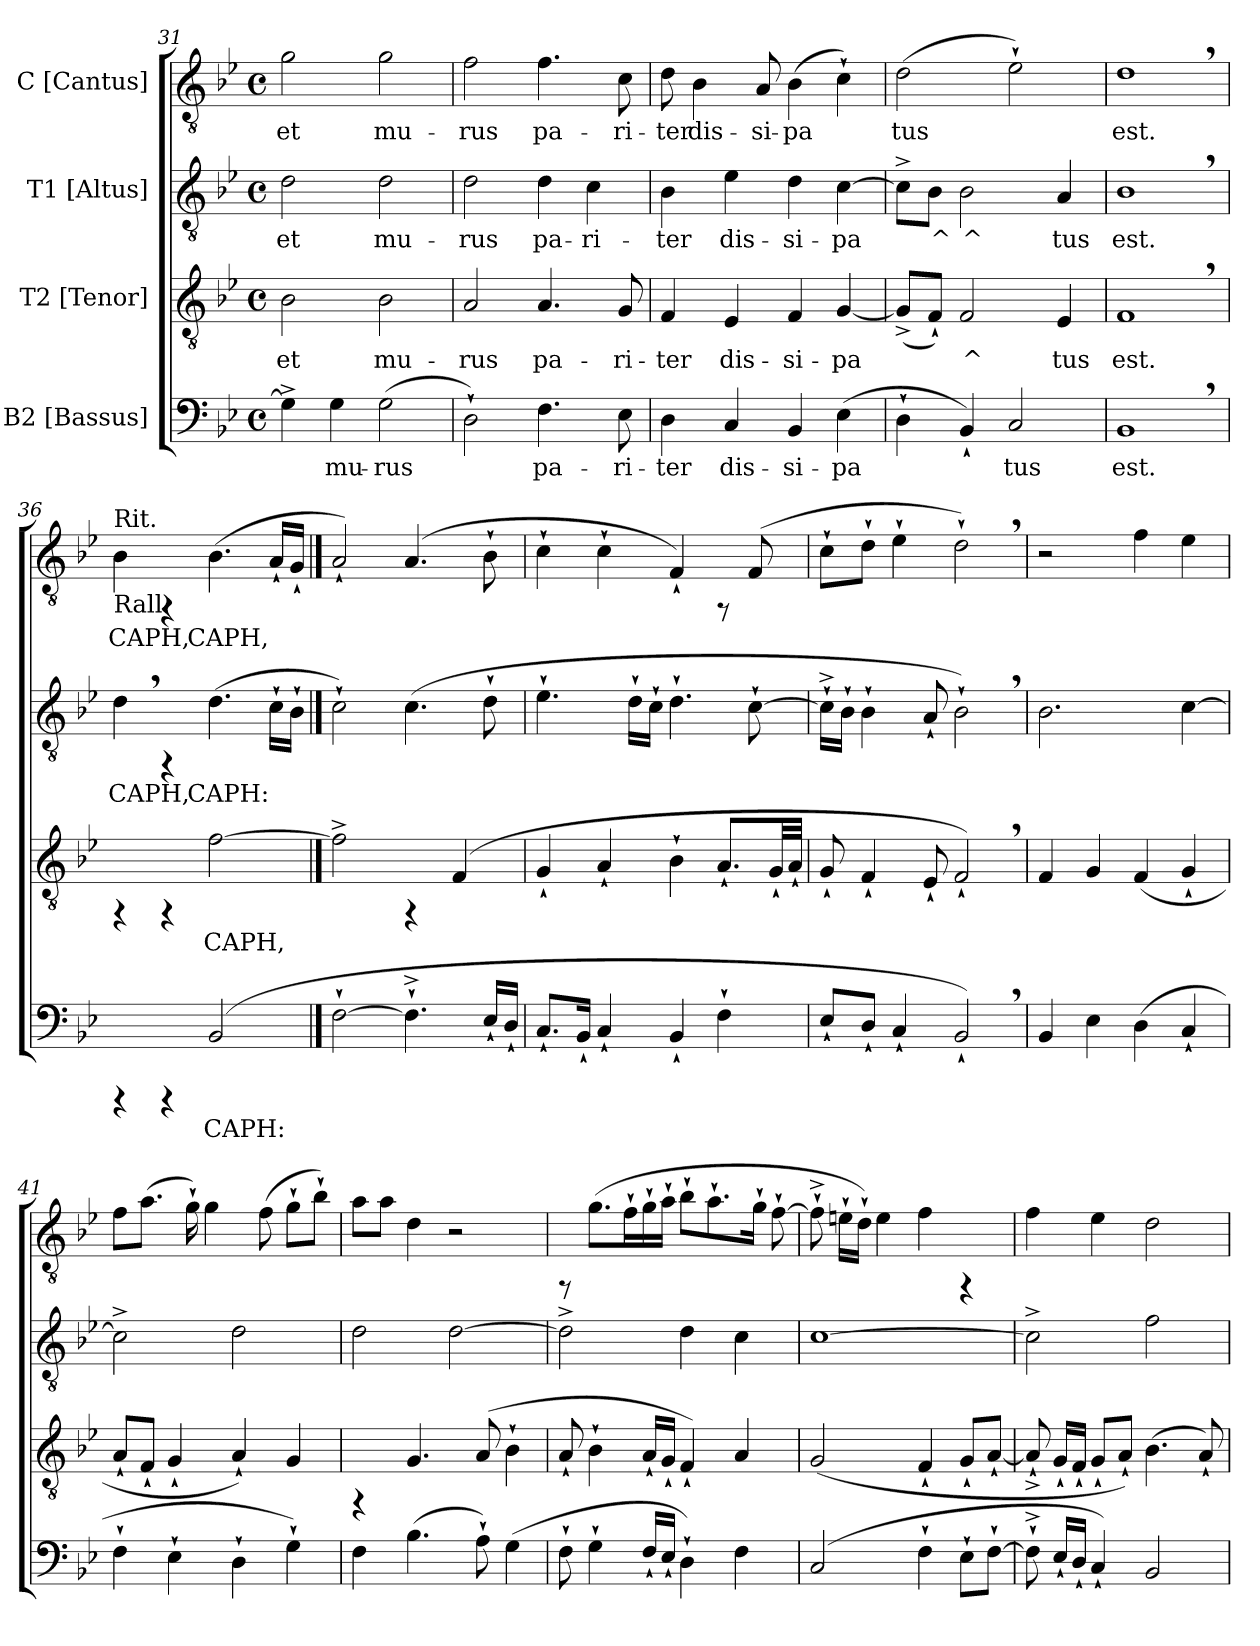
**kern	**text	**kern	**text	**kern	**text	**kern	**text
*part4	*part4	*part3	*part3	*part2	*part2	*part1	*part1
*staff4	*staff4	*staff3	*staff3	*staff2	*staff2	*staff1	*staff1
*I"B2 [Bassus]	*	*I"T2 [Tenor]	*	*I"T1 [Altus]	*	*I"C [Cantus]	*
*clefF4	*	*clefGv2	*	*clefGv2	*	*clefGv2	*
*k[b-e-]	*	*k[b-e-]	*	*k[b-e-]	*	*k[b-e-]	*
*B-:	*	*B-:	*	*B-:	*	*B-:	*
*M4/4	*	*M4/4	*	*M4/4	*	*M4/4	*
*met(c)	*	*met(c)	*	*met(c)	*	*met(c)	*
=31	=31	=31	=31	=31	=31	=31	=31
!	!LO:LY:b	!	!LO:LY:b	!	!LO:LY:b	!	!LO:LY:b
4G^>\]	.	2B-\	et	2d\	et	2g\	et
!	!LO:LY:b	!	!	!	!	!	!
4G\	mu-	.	.	.	.	.	.
!	!LO:LY:b	!	!LO:LY:b	!	!LO:LY:b	!	!LO:LY:b
(>2G\	-rus	2B-\	mu-	2d\	mu-	2g\	mu-
!!LO:PB:g=z
=32	=32	=32	=32	=32	=32	=32	=32
!	!LO:LY:b	!	!LO:LY:b	!	!LO:LY:b	!	!LO:LY:b
2D`>\)	.	2A/	-rus	2d\	-rus	2f\	-rus
!	!LO:LY:b	!	!LO:LY:b	!	!LO:LY:b	!	!LO:LY:b
4.F\	pa-	4.A/	pa-	4d\	pa-	4.f\	pa-
!	!	!	!	!	!LO:LY:b	!	!
.	.	.	.	4c\	-ri-	.	.
!	!LO:LY:b	!	!LO:LY:b	!	!	!	!LO:LY:b
8E-\	-ri-	8G/	-ri-	.	.	8c\	-ri-
=33	=33	=33	=33	=33	=33	=33	=33
!	!LO:LY:b	!	!LO:LY:b	!	!LO:LY:b	!	!LO:LY:b
4D\	-ter	4F/	-ter	4B-\	-ter	8d\	-ter
!	!	!	!	!	!	!	!LO:LY:b
.	.	.	.	.	.	4B-\	dis-
!	!LO:LY:b	!	!LO:LY:b	!	!LO:LY:b	!	!
4C/	dis-	4E-/	dis-	4e-\	dis-	.	.
!	!	!	!	!	!	!	!LO:LY:b
.	.	.	.	.	.	8A/	-si-
!	!LO:LY:b	!	!LO:LY:b	!	!LO:LY:b	!	!LO:LY:b
4BB-/	-si-	4F/	-si-	4d\	-si-	(>4B-\	-pa-
!	!LO:LY:b	!	!LO:LY:b	!	!LO:LY:b	!	!LO:LY:b
(>4E-\	-pa-	[<4G/	-pa-	[>4c\	-pa-	4c`>\)	--
=34	=34	=34	=34	=34	=34	=34	=34
!	!LO:LY:b	!	!LO:LY:b	!	!LO:LY:b	!	!LO:LY:b
4D`>\	-	(>8G^</L]	-	8c^>\L]	-	(>2d\	-tus
!	!	!	!LO:LY:b	!	!LO:LY:b	!	!
.	.	8F`</J)	.	8B-\J	^	.	.
!	!LO:LY:b	!	!LO:LY:b	!	!LO:LY:b	!	!
4BB-`</)	.	2F/	^	2B-\	^	.	.
!	!LO:LY:b	!	!	!	!	!	!LO:LY:b
2C/	tus	.	.	.	.	2e-`>\)	.
!	!	!	!LO:LY:b	!	!LO:LY:b	!	!
.	.	4E-/	tus	4A/	tus	.	.
=35	=35	=35	=35	=35	=35	=35	=35
!	!LO:LY:b	!	!LO:LY:b	!	!LO:LY:b	!	!LO:LY:b
1BB-,<	est.	1F,<	est.	1B-,>	est.	1d,>	est.
=36	=36	=36	=36	=36	=36	=36	=36
*	*	*	*	*	*	*MM60	*
!	!	!	!	!	!	!LO:TX:a:t=Rit.	!
!	!	!	!	!	!	!LO:TX:b:t=Rall.	!
!	!	!	!	!	!LO:LY:b	!	!LO:LY:b
4rCCC	.	4rFF	.	4d,>\	CAPH,	4B-\	CAPH,
4rCCC	.	4rFF	.	4rFF	.	4rFF	.
!	!LO:LY:b	!	!LO:LY:b	!	!LO:LY:b	!	!LO:LY:b
(>2BB-/	CAPH:	[>2f\	CAPH,	(>4.d\	CAPH:	(>4.B-\	CAPH,
!	!	!	!	!	!LO:LY:b	!	!LO:LY:b
.	.	.	.	16c`>\L	.	16A`</L	.
!	!	!	!	!	!LO:LY:b	!	!LO:LY:b
.	.	.	.	16B-`>\J	.	16G`</J	.
!!LO:LB:g=z
==37	==37	==37	==37	==37	==37	==37	==37
[>2F`>\	.	2f^>\]	.	2c`>\)	.	2A`</)	.
4.F^>`>\]	.	4rFF	.	(>4.c\	.	(>4.A/	.
.	.	(>4F/	.	.	.	.	.
16E-`</L	.	.	.	8d`>\	.	8B-`>\	.
16D`</J	.	.	.	.	.	.	.
=38	=38	=38	=38	=38	=38	=38	=38
8.C`</L	.	4G`</	.	4.e-`>\	.	4c`>\	.
16BB-`</J	.	.	.	.	.	.	.
4C`</	.	4A`</	.	.	.	4c`>\	.
.	.	.	.	16d`>\L	.	.	.
.	.	.	.	16c`>\J	.	.	.
4BB-`</	.	4B-`>\	.	4.d`>\	.	4F`</)	.
4F`>\	.	8.A`</L	.	.	.	8rFF	.
.	.	.	.	[>8c`>\	.	(>8F/	.
.	.	32G`</	.	.	.	.	.
.	.	32A`</J	.	.	.	.	.
=39	=39	=39	=39	=39	=39	=39	=39
8E-`</L	.	8G`</	.	16c^>`>\L]	.	8c`>\L	.
.	.	.	.	16B-`>\J	.	.	.
8D`</J	.	4F`</	.	4B-`>\	.	8d`>\J	.
4C`</	.	.	.	.	.	4e-`>\	.
.	.	8E-`</	.	8A`</	.	.	.
2BB-`>,</)	.	2F`>,</)	.	2B-`>,>\)	.	2d`>,>\)	.
=40	=40	=40	=40	=40	=40	=40	=40
*	*	*	*	*	*	*MM66	*
4BB-/	.	4F/	.	2.B-\	.	2r	.
4E-\	.	4G/	.	.	.	.	.
(>4D\	.	(>4F/	.	.	.	4f\	.
4C`</	.	4G`</	.	[>4c\	.	4e-\	.
=41	=41	=41	=41	=41	=41	=41	=41
4F`>\	.	8A`</L	.	2c^>\]	.	8f\L	.
.	.	8F`</J	.	.	.	(>8.a\J	.
4E-`>\	.	4G`</	.	.	.	.	.
.	.	.	.	.	.	16g`>\)	.
.	.	.	.	.	.	4g\	.
4D`>\	.	4A`</)	.	2d\	.	.	.
.	.	.	.	.	.	(>8f\	.
4G`>\)	.	4G/	.	.	.	8g`>\L	.
.	.	.	.	.	.	8b-`>\J)	.
=42	=42	=42	=42	=42	=42	=42	=42
4F\	.	4rFF	.	2d\	.	8a\L	.
.	.	.	.	.	.	8a\J	.
(>4.B-\	.	4.G/	.	.	.	4d\	.
.	.	.	.	[>2d\	.	2r	.
8A`>\)	.	(>8A/	.	.	.	.	.
(>4G\	.	4B-`>\	.	.	.	.	.
!!LO:LB:g=z
=43	=43	=43	=43	=43	=43	=43	=43
8F`>\	.	8A`</	.	2d^>\]	.	8rFF	.
4G`>\	.	4B-`>\	.	.	.	(>8.g\L	.
.	.	.	.	.	.	16f`>\	.
16F`</L	.	16A`</L	.	.	.	16g`>\	.
16E-`</J	.	16G`</J	.	.	.	16a`>\J	.
4D`>\)	.	4F`</)	.	4d\	.	8b-`>\L	.
.	.	.	.	.	.	8.a`>\	.
4F\	.	4A/	.	4c\	.	.	.
.	.	.	.	.	.	16g`>\J	.
.	.	.	.	.	.	[>8f`>\	.
=44	=44	=44	=44	=44	=44	=44	=44
(>2C/	.	(>2G/	.	[>1c	.	8f^>`>\]	.
.	.	.	.	.	.	16en`>\L	.
.	.	.	.	.	.	16d`>\J)	.
.	.	.	.	.	.	4e\	.
4F`>\	.	4F`</	.	.	.	4f\	.
8E-`>\L	.	8G`</L	.	.	.	4rFF	.
[>8F`>\J	.	[<8A`</J	.	.	.	.	.
=45	=45	=45	=45	=45	=45	=45	=45
8F^>`>\]	.	8A^>`</]	.	2c^>\]	.	4f\	.
16E-`</L	.	16G`</L	.	.	.	.	.
16D`</J	.	16F`</J	.	.	.	.	.
4C`</)	.	8G`</L	.	.	.	4e-\	.
.	.	8A`</J)	.	.	.	.	.
2BB-/	.	(>4.B-\	.	2f\	.	2d\	.
.	.	8A`</)	.	.	.	.	.
=	=	=	=	=	=	=	=
*-	*-	*-	*-	*-	*-	*-	*-
